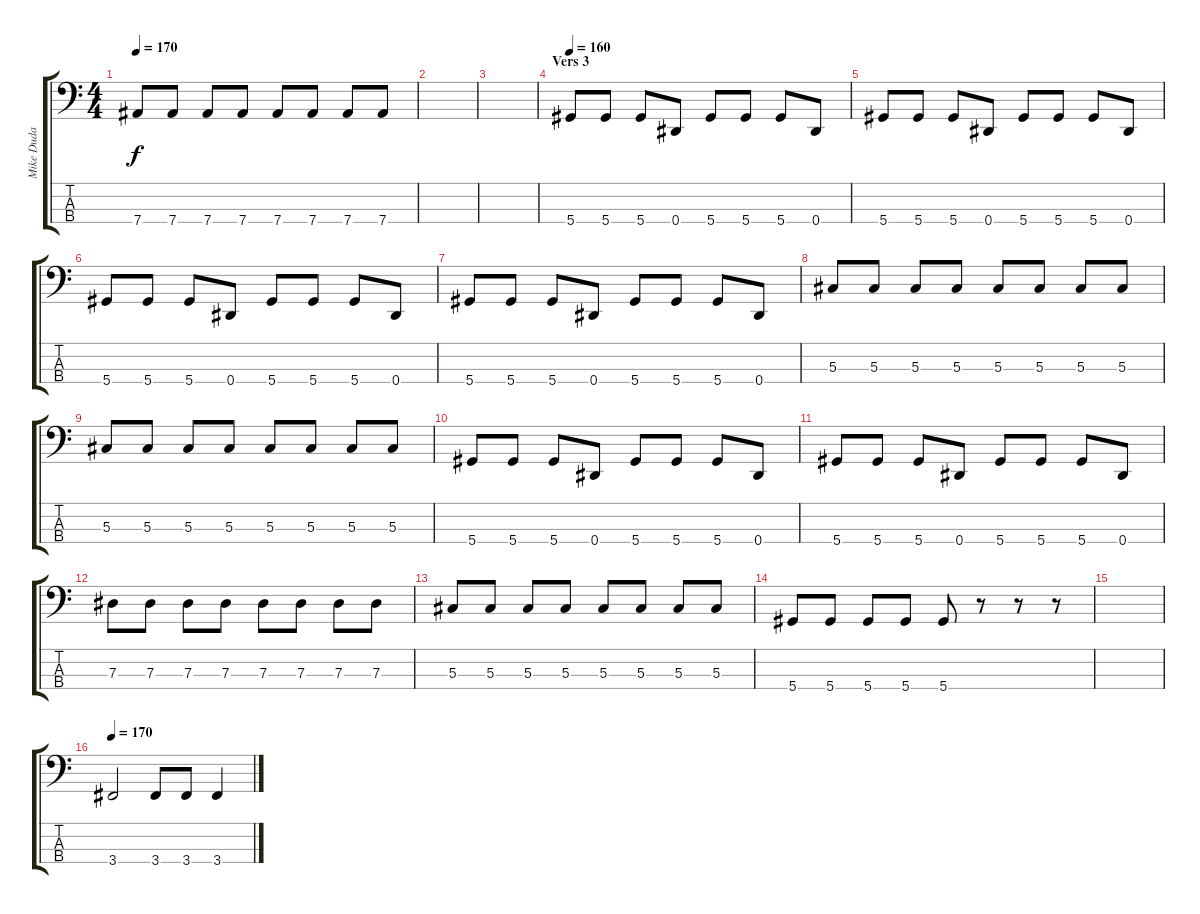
\track ("Mike Duda" "Mike Duda") {instrument electricbasspick}
\staff {score tabs}
\tuning (Gb2 Db2 Ab1 Eb1) {hide}
\ts (4 4)
\tempo 170
\clef f4
\ks c
7.4.8{dy f} 7.4.8 7.4.8 7.4.8 7.4.8 7.4.8 7.4.8 7.4.8 |
|
|
\section ("" "Vers 3")
\tempo 160
5.4.8 5.4.8 5.4.8 0.4.8 5.4.8 5.4.8 5.4.8 0.4.8 |
5.4.8 5.4.8 5.4.8 0.4.8 5.4.8 5.4.8 5.4.8 0.4.8 |
5.4.8 5.4.8 5.4.8 0.4.8 5.4.8 5.4.8 5.4.8 0.4.8 |
5.4.8 5.4.8 5.4.8 0.4.8 5.4.8 5.4.8 5.4.8 0.4.8 |
5.3.8 5.3.8 5.3.8 5.3.8 5.3.8 5.3.8 5.3.8 5.3.8 |
5.3.8 5.3.8 5.3.8 5.3.8 5.3.8 5.3.8 5.3.8 5.3.8 |
5.4.8 5.4.8 5.4.8 0.4.8 5.4.8 5.4.8 5.4.8 0.4.8 |
5.4.8 5.4.8 5.4.8 0.4.8 5.4.8 5.4.8 5.4.8 0.4.8 |
7.3.8 7.3.8 7.3.8 7.3.8 7.3.8 7.3.8 7.3.8 7.3.8 |
5.3.8 5.3.8 5.3.8 5.3.8 5.3.8 5.3.8 5.3.8 5.3.8 |
5.4.8 5.4.8 5.4.8 5.4.8 5.4.8 r.8 r.8 r.8 |
|
\tempo 170
3.4.2 3.4.8 3.4.8 3.4.4
